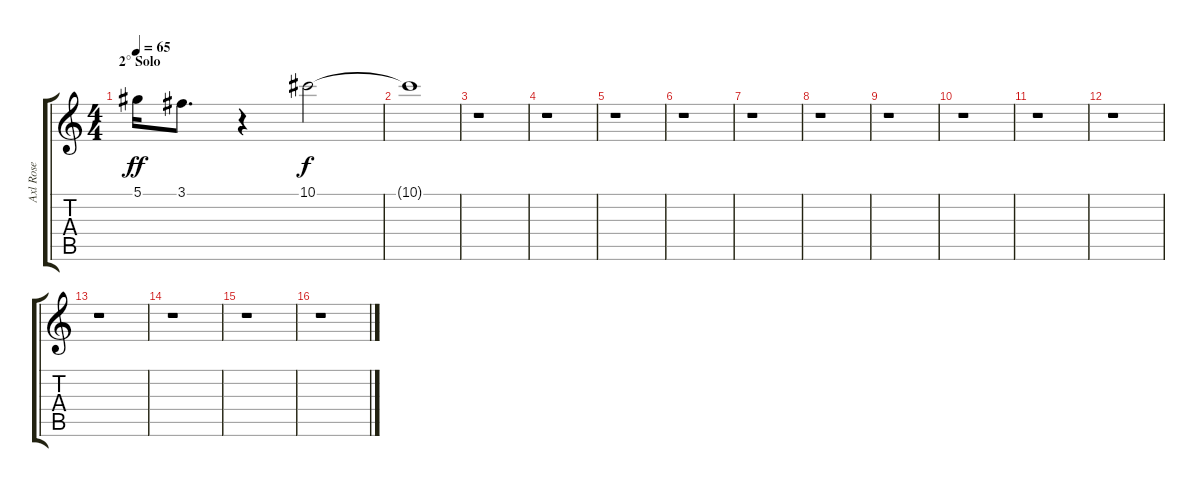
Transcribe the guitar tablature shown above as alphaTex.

\track ("Axl Rose" "Axl Rose") {instrument acousticguitarnylon}
\staff {score tabs}
\tuning (Eb4 Bb3 Gb3 Db3 Ab2 Eb2) {hide}
\ts (4 4)
\section ("" "2° Solo")
\tempo 65
\clef g2
\ks c
5.1.16{dy ff} 3.1.8{d} r.4 10.1.2{dy f} |
10.1{t}.1 |
r.1 |
r.1 |
r.1 |
r.1 |
r.1 |
r.1 |
r.1 |
r.1 |
r.1 |
r.1 |
r.1 |
r.1 |
r.1 |
r.1
